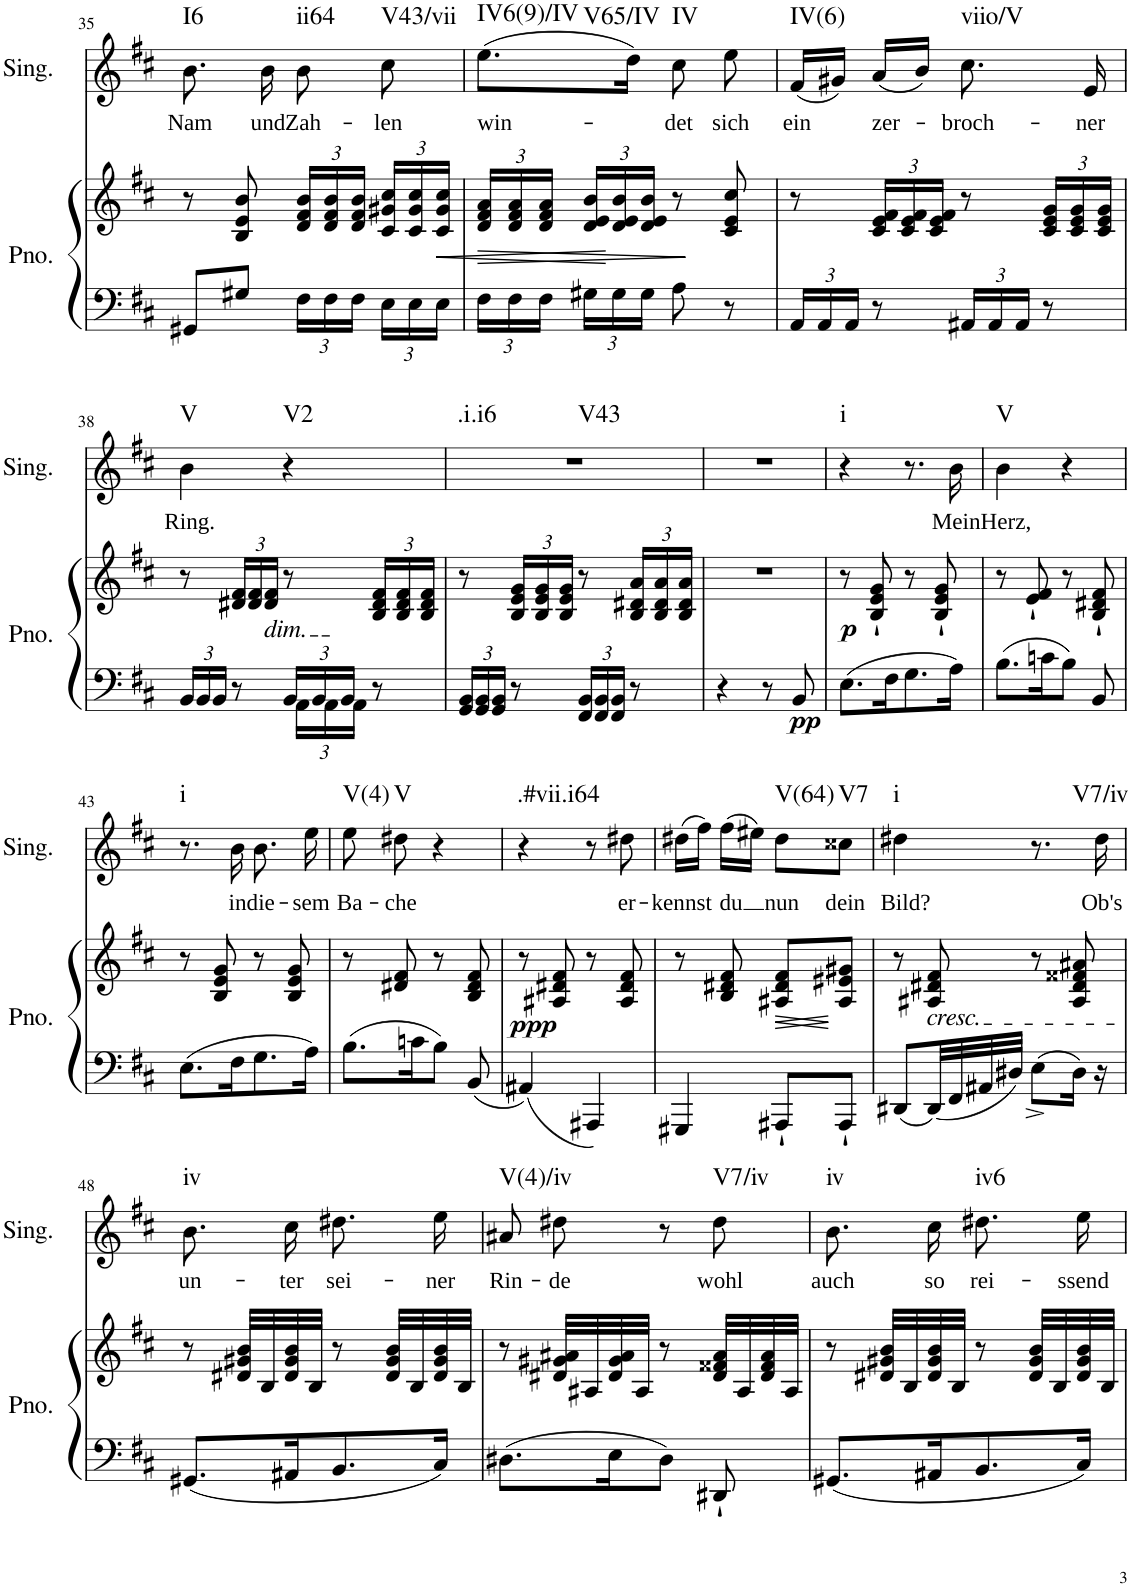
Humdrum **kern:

**kern	**kern	**dynam	**kern	**text	**harte
*part2	*part2	*part2	*part1	*part1	*part1
*staff3	*staff2	*staff2/3	*staff1	*staff1	*
*I"Pianoforte	*	*	*I"Singstimme	*	*
*I'Pno.	*	*	*I'Sing.	*	*
!!LO:PB:g=z
*clefF4	*clefG2	*	*clefG2	*	*
*k[f#c#]	*k[f#c#]	*	*k[f#c#]	*	*
*M2/4	*M2/4	*	*M2/4	*	*
=35	=35	=35	=35	=35	=35
!	!	!	!	!LO:LY:b	!LO:H:kt=I6
8GG#X/L	8r	.	8.b\	Nam	N
8G#X/J	8B/ 8e/ 8b/	.	.	.	.
!	!	!	!	!LO:LY:b	!
.	.	.	16b\	und	.
*Xbrackettup	*Xbrackettup	*	*	*	*
!	!	!	!	!LO:LY:b	!LO:H:kt=ii64
24F#\LL	24d/ 24f#/ 24b/LL	.	8b\	Zah-	N
24F#\	24d/ 24f#/ 24b/	.	.	.	.
24F#\JJ	24d/ 24f#/ 24b/JJ	.	.	.	.
!	!	!	!	!LO:LY:b	!LO:H:kt=V43/vii
24E\LL	24c#/ 24g#X/ 24cc#/LL	.	8cc#\	-len	N
24E\	24c#/ 24g#/ 24cc#/	.	.	.	.
!	!	!LO:HP:b	!	!	!
24E\JJ	24c#/ 24g#/ 24cc#/JJ	<	.	.	.
.	.	[	.	.	.
=36	=36	=36	=36	=36	=36
!	!	!LO:HP:b	!	!LO:LY:b	!LO:H:n=1:kt=IV6(9)/IV
!	!	!	!	!	!LO:H:n=2:kt=V65/IV
24F#\LL	24d/ 24f#/ 24a/LL	>	(8.ee\L	win-	N N
24F#\	24d/ 24f#/ 24a/	]	.	.	.
24F#\JJ	24d/ 24f#/ 24a/JJ	.	.	.	.
24G#X\LL	24d/ 24e/ 24b/LL	.	.	.	.
24G#\	24d/ 24e/ 24b/	.	.	.	.
.	.	.	16dd\Jk)	.	.
24G#\JJ	24d/ 24e/ 24b/JJ	.	.	.	.
!	!	!	!	!LO:LY:b	!LO:H:kt=IV
8A\	8r	.	8cc#\	-det	N
!	!	!	!	!LO:LY:b	!
8r	8c#/ 8e/ 8cc#/	.	8ee\	sich	.
=37	=37	=37	=37	=37	=37
!	!	!	!	!LO:LY:b	!LO:H:kt=IV(6)
24AA/LL	8r	.	(16f#/LL	ein	N
24AA/	.	.	.	.	.
.	.	.	16g#X/JJ)	.	.
24AA/JJ	.	.	.	.	.
!	!	!	!	!LO:LY:b	!
8r	24c#/ 24e/ 24f#/LL	.	(16a/LL	zer-	.
.	24c#/ 24e/ 24f#/	.	.	.	.
.	.	.	16b/JJ)	.	.
.	24c#/ 24e/ 24f#/JJ	.	.	.	.
!	!	!	!	!LO:LY:b	!LO:H:kt=viio/V
24AA#X/LL	8r	.	8.cc#\	-broch-	N
24AA#/	.	.	.	.	.
24AA#/JJ	.	.	.	.	.
8r	24c#/ 24e/ 24g/LL	.	.	.	.
.	24c#/ 24e/ 24g/	.	.	.	.
!	!	!	!	!LO:LY:b	!
.	.	.	16e/	-ner	.
.	24c#/ 24e/ 24g/JJ	.	.	.	.
!!LO:LB:g=z
=38	=38	=38	=38	=38	=38
*^	*	*	*	*	*
!	!	!	!	!	!LO:LY:b	!LO:H:kt=V
24BB/LL	4ryy	8r	.	4b\	Ring.	N
24BB/	.	.	.	.	.	.
24BB/JJ	.	.	.	.	.	.
8r	.	24d#X/ 24f#/LL	.	.	.	.
.	.	24d#/ 24f#/	.	.	.	.
!	!	!LO:TX:b:i:t=dim.	!	!	!	!
.	.	24d#/ 24f#/JJ	.	.	.	.
!	!	!	!	!	!	!LO:H:kt=V2
24BB/LL	24AA\LL	8r	.	4r	.	N
24BB/	24AA\	.	.	.	.	.
24BB/JJ	24AA\JJ	.	.	.	.	.
8r	8ryy	24B/ 24d#/ 24f#/LL	.	.	.	.
.	.	24B/ 24d#/ 24f#/	.	.	.	.
.	.	24B/ 24d#/ 24f#/JJ	.	.	.	.
=39	=39	=39	=39	=39	=39	=39
!	!	!	!	!	!	!LO:H:n=1:kt=.i.i6
!	!	!	!	!	!	!LO:H:n=2:kt=V43
24GG/ 24BB/LL	4ryy	8r	.	2r	.	N N
24GG/ 24BB/	.	.	.	.	.	.
24GG/ 24BB/JJ	.	.	.	.	.	.
8r	.	24B/ 24e/ 24g/LL	.	.	.	.
.	.	24B/ 24e/ 24g/	.	.	.	.
.	.	24B/ 24e/ 24g/JJ	.	.	.	.
24FF#/ 24BB/LL	8ryy	8r	.	.	.	.
24FF#/ 24BB/	.	.	.	.	.	.
24FF#/ 24BB/JJ	.	.	.	.	.	.
8r	8ryy	24B/ 24d#X/ 24a/LL	.	.	.	.
.	.	24B/ 24d#/ 24a/	.	.	.	.
.	.	24B/ 24d#/ 24a/JJ	.	.	.	.
*v	*v	*	*	*	*	*
=40	=40	=40	=40	=40	=40
4r	2r	.	2r	.	.
8r	.	.	.	.	.
!	!	!LO:DY:b=2	!	!	!
8BB/	.	pp	.	.	.
=41	=41	=41	=41	=41	=41
!	!	!LO:DY:b	!	!	!LO:H:kt=i
8.E\L	8r	p	4r	.	N
.	8B/` 8e/` 8g/`	.	.	.	.
16F#\K	.	.	.	.	.
8.G\	8r	.	8.r	.	.
.	8B/` 8e/` 8g/`	.	.	.	.
!	!	!	!	!LO:LY:b	!
16A\Jk	.	.	16b\	Mein	.
=42	=42	=42	=42	=42	=42
!	!	!	!	!LO:LY:b	!LO:H:kt=V
8.B\L	8r	.	4b\	Herz,	N
.	8e/` 8f#/`	.	.	.	.
16cn\K	.	.	.	.	.
8B\J	8r	.	4r	.	.
8BB/	8B/` 8d#X/` 8f#/`	.	.	.	.
!!LO:LB:g=z
=43	=43	=43	=43	=43	=43
!	!	!	!	!	!LO:H:kt=i
8.E\L	8r	.	8.r	.	N
.	8B/ 8e/ 8g/	.	.	.	.
!	!	!	!	!LO:LY:b	!
16F#\K	.	.	16b\	in	.
!	!	!	!	!LO:LY:b	!
8.G\	8r	.	8.b\	die-	.
.	8B/ 8e/ 8g/	.	.	.	.
!	!	!	!	!LO:LY:b	!
16A\Jk	.	.	16ee\	-sem	.
=44	=44	=44	=44	=44	=44
!	!	!	!	!LO:LY:b	!LO:H:kt=V(4)
8.B\L	8r	.	8ee\	Ba-	N
!	!	!	!	!LO:LY:b	!LO:H:kt=V
.	8d#X/ 8f#/	.	8dd#X\	-che	N
16cn\K	.	.	.	.	.
8B\J	8r	.	4r	.	.
8BB/	8B/ 8d#/ 8f#/	.	.	.	.
=45	=45	=45	=45	=45	=45
!	!	!LO:DY:b	!	!	!LO:H:kt=.#vii.i64
4AA#X/	8r	ppp	4r	.	N
.	8A#X/ 8d#X/ 8f#/	.	.	.	.
4AAA#X/	8r	.	8r	.	.
!	!	!	!	!LO:LY:b	!
.	8A#/ 8d#/ 8f#/	.	8dd#X\	er-	.
=46	=46	=46	=46	=46	=46
!	!	!	!	!LO:LY:b	!
4GGG#X/	8r	.	(16dd#X\LL	-kennst	.
.	.	.	16ff#\JJ)	.	.
!	!	!	!	!LO:LY:b	!
.	8B/ 8d#X/ 8f#/	.	(16ff#\LL	du	.
.	.	.	16ee#X\JJ)	.	.
!	!	!LO:HP:b	!	!	!
!	!	!LO:HP:n=1:b	!	!LO:LY:b	!LO:H:kt=V(64)
8AAA#X`/L	8A#X/ 8d#/ 8f#/L	> <	8dd#\L	nun	N
!	!	!	!	!LO:LY:b	!LO:H:kt=V7
8AAA#`/J	8A#/ 8e#X/ 8g#X/J	]	8cc##X\J	dein	N
.	.	[	.	.	.
=47	=47	=47	=47	=47	=47
!	!	!	!	!LO:LY:b	!LO:H:kt=i
8DD#X/L	8r	.	4dd#X\	Bild?	N
!	!LO:TX:b:i:t=cresc.	!	!	!	!
32DD#/LL	8A#X/ 8d#X/ 8f#/	.	.	.	.
32FF#/	.	.	.	.	.
32AA#X/	.	.	.	.	.
32D#X/JJJ	.	.	.	.	.
!	!	!	!	!	!LO:H:kt=V7/iv
8E^<\L	8r	.	8.r	.	N
16D#\Jk	8A#/ 8d#/ 8f##X/ 8a#X/	.	.	.	.
!	!	!	!	!LO:LY:b	!
16r	.	.	16dd#\	Ob's	.
!!LO:LB:g=z
=48	=48	=48	=48	=48	=48
!	!	!	!	!LO:LY:b	!LO:H:kt=iv
8.GG#X/L	8r	.	8.b\	un-	N
.	32d#X/ 32g#X/ 32b/LLL	.	.	.	.
.	32B/	.	.	.	.
!	!	!	!	!LO:LY:b	!
16AA#X/K	32d#/ 32g#/ 32b/	.	16cc#\	-ter	.
.	32B/JJJ	.	.	.	.
!	!	!	!	!LO:LY:b	!
8.BB/	8r	.	8.dd#X\	sei-	.
.	32d#/ 32g#/ 32b/LLL	.	.	.	.
.	32B/	.	.	.	.
!	!	!	!	!LO:LY:b	!
16C#/Jk	32d#/ 32g#/ 32b/	.	16ee\	-ner	.
.	32B/JJJ	.	.	.	.
=49	=49	=49	=49	=49	=49
!	!	!	!	!LO:LY:b	!LO:H:kt=V(4)/iv
8.D#X\L	8r	.	8a#X/	Rin-	N
!	!	!	!	!LO:LY:b	!
.	32d#X/ 32g#X/ 32a#X/LLL	.	8dd#X\	-de	.
.	32A#X/	.	.	.	.
16E\K	32d#/ 32g#/ 32a#/	.	.	.	.
.	32A#/JJJ	.	.	.	.
8D#\J	8r	.	8r	.	.
!	!	!	!	!LO:LY:b	!LO:H:kt=V7/iv
8DD#X`/	32d#/ 32f##X/ 32a#/LLL	.	8dd#\	wohl	N
.	32A#/	.	.	.	.
.	32d#/ 32f##/ 32a#/	.	.	.	.
.	32A#/JJJ	.	.	.	.
=50	=50	=50	=50	=50	=50
!	!	!	!	!LO:LY:b	!LO:H:kt=iv
8.GG#X/L	8r	.	8.b\	auch	N
.	32d#X/ 32g#X/ 32b/LLL	.	.	.	.
.	32B/	.	.	.	.
!	!	!	!	!LO:LY:b	!
16AA#X/K	32d#/ 32g#/ 32b/	.	16cc#\	so	.
.	32B/JJJ	.	.	.	.
!	!	!	!	!LO:LY:b	!LO:H:kt=iv6
8.BB/	8r	.	8.dd#X\	rei-	N
.	32d#/ 32g#/ 32b/LLL	.	.	.	.
.	32B/	.	.	.	.
!	!	!	!	!LO:LY:b	!
16C#/Jk	32d#/ 32g#/ 32b/	.	16ee\	-ssend	.
.	32B/JJJ	.	.	.	.
=	=	=	=	=	=
*-	*-	*-	*-	*-	*-
